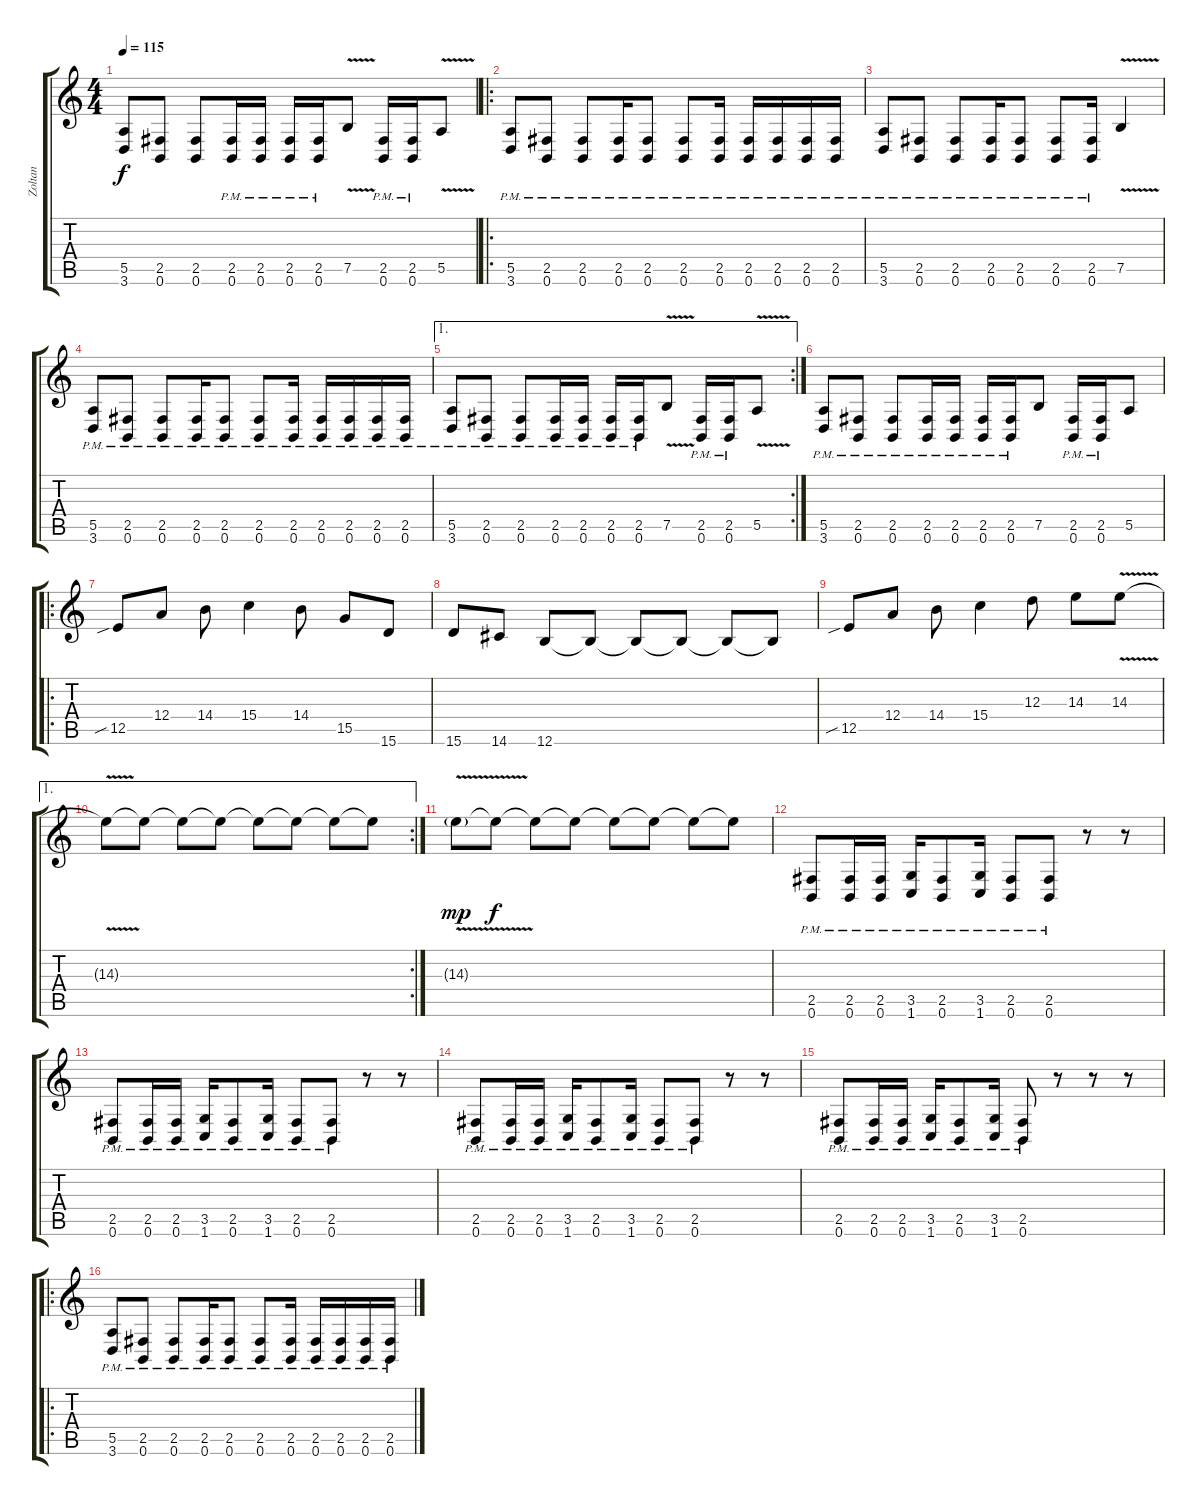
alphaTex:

\track ("Zoltan" "Zoltan") {instrument distortionguitar}
\staff {score tabs}
\tuning (B3 Gb3 D3 A2 E2 B1) {hide}
\ts (4 4)
\tempo 115
\clef g2
\ks c
(5.5 3.6).8{dy f} (2.5 0.6).8 (2.5 0.6).8 (2.5{pm} 0.6{pm}).16 (2.5{pm} 0.6{pm}).16 (2.5{pm} 0.6{pm}).16 (2.5{pm} 0.6{pm}).16 7.5{v}.8 (2.5{pm} 0.6{pm}).16 (2.5{pm} 0.6{pm}).16 5.5{v}.8 |
\ro
(5.5{pm} 3.6{pm}).8 (2.5{pm} 0.6{pm}).8 (2.5{pm} 0.6{pm}).8 (2.5{pm} 0.6{pm}).16 (2.5{pm} 0.6{pm}).8 (2.5{pm} 0.6{pm}).8 (2.5{pm} 0.6{pm}).16 (2.5{pm} 0.6{pm}).16 (2.5{pm} 0.6{pm}).16 (2.5{pm} 0.6{pm}).16 (2.5{pm} 0.6{pm}).16 |
(5.5{pm} 3.6{pm}).8 (2.5{pm} 0.6{pm}).8 (2.5{pm} 0.6{pm}).8 (2.5{pm} 0.6{pm}).16 (2.5{pm} 0.6{pm}).8 (2.5{pm} 0.6{pm}).8 (2.5{pm} 0.6{pm}).16 7.5{v}.4 |
(5.5{pm} 3.6{pm}).8 (2.5{pm} 0.6{pm}).8 (2.5{pm} 0.6{pm}).8 (2.5{pm} 0.6{pm}).16 (2.5{pm} 0.6{pm}).8 (2.5{pm} 0.6{pm}).8 (2.5{pm} 0.6{pm}).16 (2.5{pm} 0.6{pm}).16 (2.5{pm} 0.6{pm}).16 (2.5{pm} 0.6{pm}).16 (2.5{pm} 0.6{pm}).16 |
\ae 1
\rc 2
(5.5{pm} 3.6{pm}).8 (2.5{pm} 0.6{pm}).8 (2.5{pm} 0.6{pm}).8 (2.5{pm} 0.6{pm}).16 (2.5{pm} 0.6{pm}).16 (2.5{pm} 0.6{pm}).16 (2.5{pm} 0.6{pm}).16 7.5{v}.8 (2.5{pm} 0.6{pm}).16 (2.5{pm} 0.6{pm}).16 5.5{v}.8 |
(5.5{pm} 3.6{pm}).8 (2.5{pm} 0.6{pm}).8 (2.5{pm} 0.6{pm}).8 (2.5{pm} 0.6{pm}).16 (2.5{pm} 0.6{pm}).16 (2.5{pm} 0.6{pm}).16 (2.5{pm} 0.6{pm}).16 7.5.8 (2.5{pm} 0.6{pm}).16 (2.5{pm} 0.6{pm}).16 5.5.8 |
\ro
12.5{sib}.8 12.4.8 14.4.8 15.4.4 14.4.8 15.5.8 15.6.8 |
15.6.8 14.6.8 12.6.8 12.6{t}.8 12.6{t}.8 12.6{t}.8 12.6{t}.8 12.6{t}.8 |
12.5{sib}.8 12.4.8 14.4.8 15.4.4 12.3.8 14.3.8 14.3{v}.8 |
\ae 1
\rc 2
14.3{t}.8 14.3{t}.8 14.3{t}.8 14.3{t}.8 14.3{t}.8 14.3{t}.8 14.3{t}.8 14.3{t}.8 |
14.3{v g}.8{dy mp} 14.3{t}.8{dy f} 14.3{t}.8 14.3{t}.8 14.3{t}.8 14.3{t}.8 14.3{t}.8 14.3{t}.8 |
(2.5{pm} 0.6{pm}).8 (2.5{pm} 0.6{pm}).16 (2.5{pm} 0.6{pm}).16 (3.5{pm} 1.6{pm}).16 (2.5{pm} 0.6{pm}).8 (3.5{pm} 1.6{pm}).16 (2.5{pm} 0.6{pm}).8 (2.5{pm} 0.6{pm}).8 r.8 r.8 |
(2.5{pm} 0.6{pm}).8 (2.5{pm} 0.6{pm}).16 (2.5{pm} 0.6{pm}).16 (3.5{pm} 1.6{pm}).16 (2.5{pm} 0.6{pm}).8 (3.5{pm} 1.6{pm}).16 (2.5{pm} 0.6{pm}).8 (2.5{pm} 0.6{pm}).8 r.8 r.8 |
(2.5{pm} 0.6{pm}).8 (2.5{pm} 0.6{pm}).16 (2.5{pm} 0.6{pm}).16 (3.5{pm} 1.6{pm}).16 (2.5{pm} 0.6{pm}).8 (3.5{pm} 1.6{pm}).16 (2.5{pm} 0.6{pm}).8 (2.5{pm} 0.6{pm}).8 r.8 r.8 |
(2.5{pm} 0.6{pm}).8 (2.5{pm} 0.6{pm}).16 (2.5{pm} 0.6{pm}).16 (3.5{pm} 1.6{pm}).16 (2.5{pm} 0.6{pm}).8 (3.5{pm} 1.6{pm}).16 (2.5{pm} 0.6{pm}).8 r.8 r.8 r.8 |
\ro
(5.5{pm} 3.6{pm}).8 (2.5{pm} 0.6{pm}).8 (2.5{pm} 0.6{pm}).8 (2.5{pm} 0.6{pm}).16 (2.5{pm} 0.6{pm}).8 (2.5{pm} 0.6{pm}).8 (2.5{pm} 0.6{pm}).16 (2.5{pm} 0.6{pm}).16 (2.5{pm} 0.6{pm}).16 (2.5{pm} 0.6{pm}).16 (2.5{pm} 0.6{pm}).16
